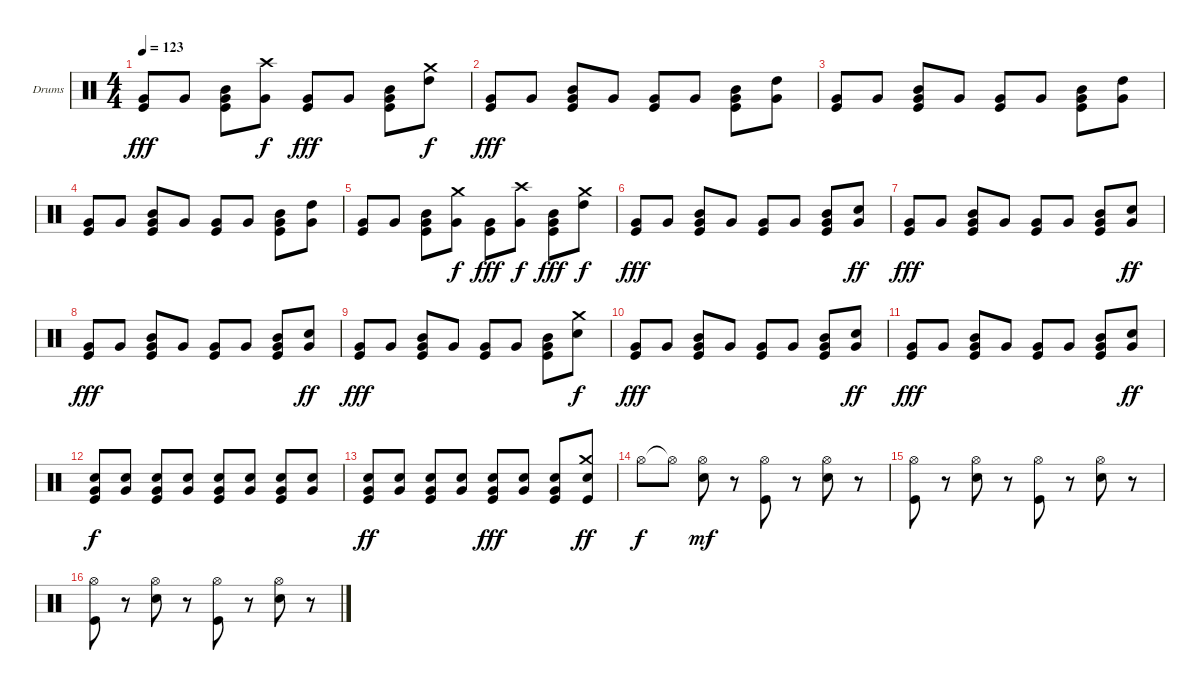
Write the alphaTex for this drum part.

\bracketExtendMode groupsimilarinstruments
\firstSystemTrackNameOrientation horizontal
\otherSystemsTrackNameOrientation horizontal
\track ("Drumkit" "Drums") {instrument percussion}
\staff {score}
\articulation defaults
\ts (4 4)
\tempo 123
\clef neutral
\ks c
("Very Low Tom (hit)" "Kick (hit)").8{dy fff} "Very Low Tom (hit)".8 ("Mid Tom (hit)" "Very Low Tom (hit)" "Kick (hit)").8 ("Crash high (hit)" "Very Low Tom (hit)").8{dy f} ("Very Low Tom (hit)" "Kick (hit)").8{dy fff} "Very Low Tom (hit)".8 ("Mid Tom (hit)" "Very Low Tom (hit)" "Kick (hit)").8 ("Crash medium (hit)" "High Tom (hit)").8{dy f} |
("Very Low Tom (hit)" "Kick (hit)").8{dy fff} "Very Low Tom (hit)".8 ("Mid Tom (hit)" "Very Low Tom (hit)" "Kick (hit)").8 "Very Low Tom (hit)".8 ("Very Low Tom (hit)" "Kick (hit)").8 "Very Low Tom (hit)".8 ("Mid Tom (hit)" "Very Low Tom (hit)" "Kick (hit)").8 ("High Tom (hit)" "Very Low Tom (hit)").8 |
("Very Low Tom (hit)" "Kick (hit)").8 "Very Low Tom (hit)".8 ("Mid Tom (hit)" "Very Low Tom (hit)" "Kick (hit)").8 "Very Low Tom (hit)".8 ("Very Low Tom (hit)" "Kick (hit)").8 "Very Low Tom (hit)".8 ("Mid Tom (hit)" "Very Low Tom (hit)" "Kick (hit)").8 ("High Tom (hit)" "Very Low Tom (hit)").8 |
("Very Low Tom (hit)" "Kick (hit)").8 "Very Low Tom (hit)".8 ("Mid Tom (hit)" "Very Low Tom (hit)" "Kick (hit)").8 "Very Low Tom (hit)".8 ("Very Low Tom (hit)" "Kick (hit)").8 "Very Low Tom (hit)".8 ("Mid Tom (hit)" "Very Low Tom (hit)" "Kick (hit)").8 ("High Tom (hit)" "Very Low Tom (hit)").8 |
("Very Low Tom (hit)" "Kick (hit)").8 "Very Low Tom (hit)".8 ("Mid Tom (hit)" "Very Low Tom (hit)" "Kick (hit)").8 ("Crash medium (hit)" "Very Low Tom (hit)").8{dy f} ("Very Low Tom (hit)" "Kick (hit)").8{dy fff} ("Crash high (hit)" "Very Low Tom (hit)").8{dy f} ("Mid Tom (hit)" "Very Low Tom (hit)" "Kick (hit)").8{dy fff} ("Crash medium (hit)" "High Tom (hit)").8{dy f} |
("Very Low Tom (hit)" "Kick (hit)").8{dy fff} "Very Low Tom (hit)".8 ("Mid Tom (hit)" "Very Low Tom (hit)" "Kick (hit)").8 "Very Low Tom (hit)".8 ("Very Low Tom (hit)" "Kick (hit)").8 "Very Low Tom (hit)".8 ("Mid Tom (hit)" "Very Low Tom (hit)" "Kick (hit)").8 ("Very Low Tom (hit)" "Snare (hit) 2").8{dy ff} |
("Very Low Tom (hit)" "Kick (hit)").8{dy fff} "Very Low Tom (hit)".8 ("Mid Tom (hit)" "Very Low Tom (hit)" "Kick (hit)").8 "Very Low Tom (hit)".8 ("Very Low Tom (hit)" "Kick (hit)").8 "Very Low Tom (hit)".8 ("Mid Tom (hit)" "Very Low Tom (hit)" "Kick (hit)").8 ("Very Low Tom (hit)" "Snare (hit) 2").8{dy ff} |
("Very Low Tom (hit)" "Kick (hit)").8{dy fff} "Very Low Tom (hit)".8 ("Mid Tom (hit)" "Very Low Tom (hit)" "Kick (hit)").8 "Very Low Tom (hit)".8 ("Very Low Tom (hit)" "Kick (hit)").8 "Very Low Tom (hit)".8 ("Mid Tom (hit)" "Very Low Tom (hit)" "Kick (hit)").8 ("Very Low Tom (hit)" "Snare (hit) 2").8{dy ff} |
("Very Low Tom (hit)" "Kick (hit)").8{dy fff} "Very Low Tom (hit)".8 ("Mid Tom (hit)" "Very Low Tom (hit)" "Kick (hit)").8 "Very Low Tom (hit)".8 ("Very Low Tom (hit)" "Kick (hit)").8 "Very Low Tom (hit)".8 ("Mid Tom (hit)" "Very Low Tom (hit)" "Kick (hit)").8 ("Crash medium (hit)" "Snare (hit) 2").8{dy f} |
("Very Low Tom (hit)" "Kick (hit)").8{dy fff} "Very Low Tom (hit)".8 ("Mid Tom (hit)" "Very Low Tom (hit)" "Kick (hit)").8 "Very Low Tom (hit)".8 ("Very Low Tom (hit)" "Kick (hit)").8 "Very Low Tom (hit)".8 ("Mid Tom (hit)" "Very Low Tom (hit)" "Kick (hit)").8 ("Very Low Tom (hit)" "Snare (hit) 2").8{dy ff} |
("Very Low Tom (hit)" "Kick (hit)").8{dy fff} "Very Low Tom (hit)".8 ("Mid Tom (hit)" "Very Low Tom (hit)" "Kick (hit)").8 "Very Low Tom (hit)".8 ("Very Low Tom (hit)" "Kick (hit)").8 "Very Low Tom (hit)".8 ("Mid Tom (hit)" "Very Low Tom (hit)" "Kick (hit)").8 ("Very Low Tom (hit)" "Snare (hit) 2").8{dy ff} |
("Very Low Tom (hit)" "Snare (hit) 2" "Kick (hit)").8{dy f} ("Very Low Tom (hit)" "Snare (hit) 2").8 ("Very Low Tom (hit)" "Snare (hit) 2" "Kick (hit)").8 ("Very Low Tom (hit)" "Snare (hit) 2").8 ("Very Low Tom (hit)" "Snare (hit) 2" "Kick (hit)").8 ("Very Low Tom (hit)" "Snare (hit) 2").8 ("Very Low Tom (hit)" "Snare (hit) 2" "Kick (hit)").8 ("Very Low Tom (hit)" "Snare (hit) 2").8 |
("Very Low Tom (hit)" "Snare (hit) 2" "Kick (hit)").8{dy ff} ("Very Low Tom (hit)" "Snare (hit) 2").8 ("Very Low Tom (hit)" "Snare (hit) 2" "Kick (hit)").8 ("Very Low Tom (hit)" "Snare (hit) 2").8 ("Very Low Tom (hit)" "Snare (hit) 2" "Kick (hit)").8{dy fff} ("Very Low Tom (hit)" "Snare (hit) 2").8 ("Very Low Tom (hit)" "Snare (hit) 2" "Kick (hit)").8 ("Crash medium (hit)" "Snare (hit) 2" "Kick (hit)").8{dy ff} |
"Hi-Hat (open)".8{dy f} "Hi-Hat (open)"{t}.8 ("Hi-Hat (open)" "Snare (hit) 2").8{dy mf} r.8 ("Hi-Hat (open)" "Kick (hit)").8 r.8 ("Hi-Hat (open)" "Snare (hit) 2").8 r.8 |
("Hi-Hat (open)" "Kick (hit)").8 r.8 ("Hi-Hat (open)" "Snare (hit) 2").8 r.8 ("Hi-Hat (open)" "Kick (hit)").8 r.8 ("Hi-Hat (open)" "Snare (hit) 2").8 r.8 |
("Hi-Hat (open)" "Kick (hit)").8 r.8 ("Hi-Hat (open)" "Snare (hit) 2").8 r.8 ("Hi-Hat (open)" "Kick (hit)").8 r.8 ("Hi-Hat (open)" "Snare (hit) 2").8 r.8
